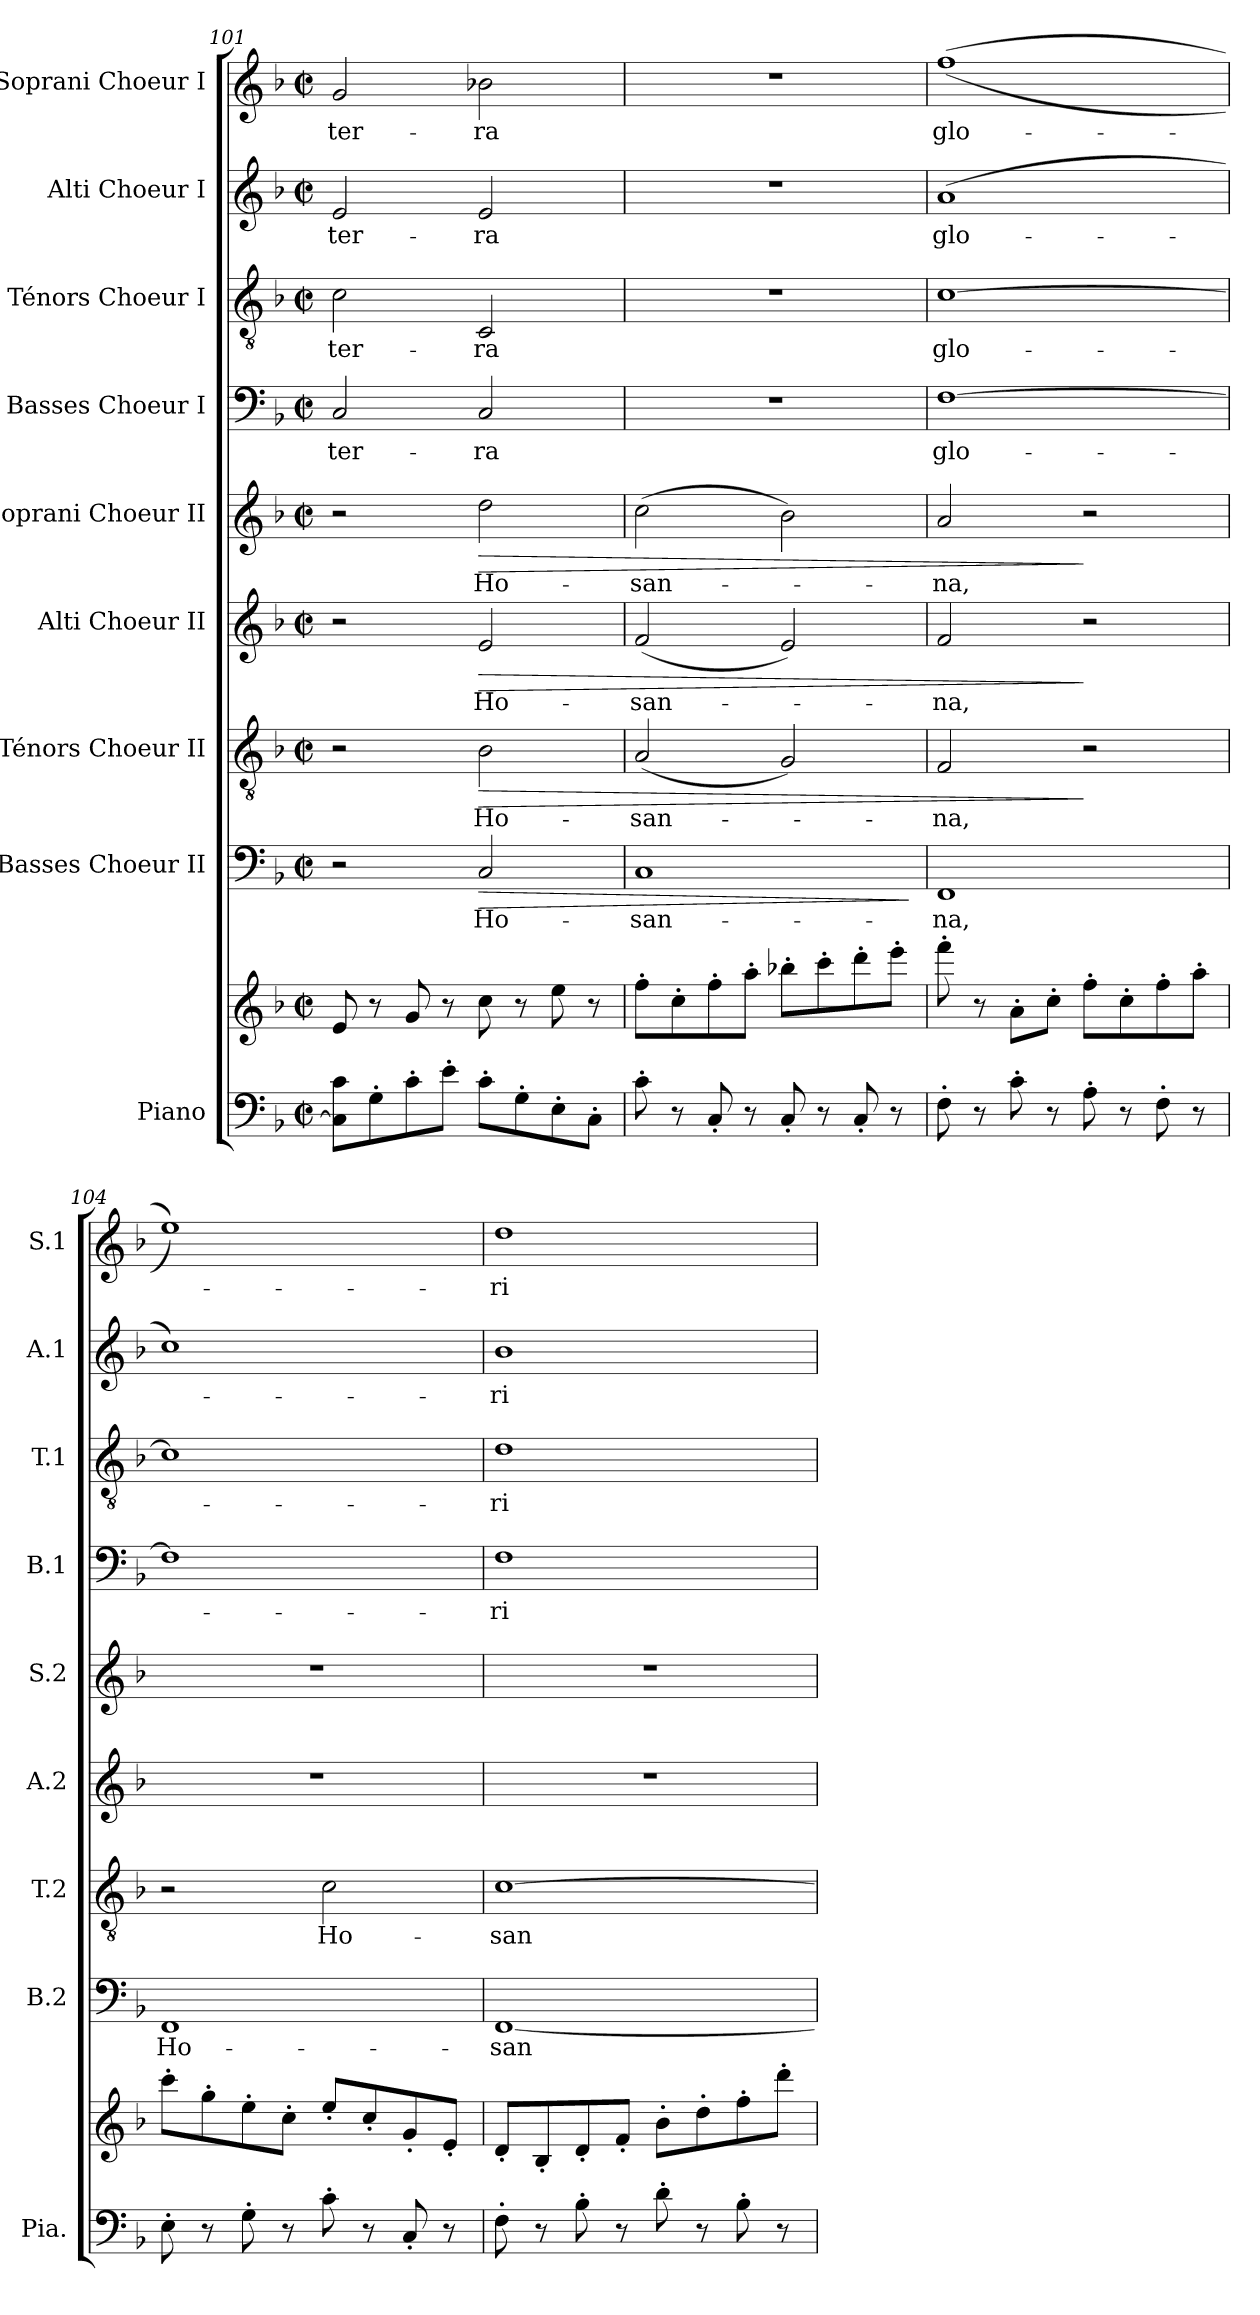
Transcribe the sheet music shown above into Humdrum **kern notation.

**kern	**kern	**kern	**text	**dynam	**kern	**text	**dynam	**kern	**text	**dynam	**kern	**text	**dynam	**kern	**text	**kern	**text	**kern	**text	**kern	**text
*part9	*part9	*part8	*part8	*part8	*part7	*part7	*part7	*part6	*part6	*part6	*part5	*part5	*part5	*part4	*part4	*part3	*part3	*part2	*part2	*part1	*part1
*staff10	*staff9	*staff8	*staff8	*staff8	*staff7	*staff7	*staff7	*staff6	*staff6	*staff6	*staff5	*staff5	*staff5	*staff4	*staff4	*staff3	*staff3	*staff2	*staff2	*staff1	*staff1
*I"Piano	*	*I"Basses Choeur II	*	*	*I"Ténors Choeur II	*	*	*I"Alti Choeur II	*	*	*I"Soprani Choeur II	*	*	*I"Basses Choeur I	*	*I"Ténors Choeur I	*	*I"Alti Choeur I	*	*I"Soprani Choeur I	*
*I'Pia.	*	*I'B.2	*	*	*I'T.2	*	*	*I'A.2	*	*	*I'S.2	*	*	*I'B.1	*	*I'T.1	*	*I'A.1	*	*I'S.1	*
*clefF4	*clefG2	*clefF4	*	*	*clefGv2	*	*	*clefG2	*	*	*clefG2	*	*	*clefF4	*	*clefGv2	*	*clefG2	*	*clefG2	*
*k[b-]	*k[b-]	*k[b-]	*	*	*k[b-]	*	*	*k[b-]	*	*	*k[b-]	*	*	*k[b-]	*	*k[b-]	*	*k[b-]	*	*k[b-]	*
*M2/2	*M2/2	*M2/2	*	*	*M2/2	*	*	*M2/2	*	*	*M2/2	*	*	*M2/2	*	*M2/2	*	*M2/2	*	*M2/2	*
*met(c|)	*met(c|)	*met(c|)	*	*	*met(c|)	*	*	*met(c|)	*	*	*met(c|)	*	*	*met(c|)	*	*met(c|)	*	*met(c|)	*	*met(c|)	*
=101	=101	=101	=101	=101	=101	=101	=101	=101	=101	=101	=101	=101	=101	=101	=101	=101	=101	=101	=101	=101	=101
*	*	*^	*	*	*^	*	*	*^	*	*	*	*	*	*	*	*	*	*	*	*	*
8C\] 8c\L	8e/	2r	2ryy	.	.	2r	2ryy	.	.	2r	2ryy	.	.	2r	.	.	2C/	ter-	2c\	ter-	2e/	ter-	2g/	ter-
8G'\	8r	.	.	.	.	.	.	.	.	.	.	.	.	.	.	.	.	.	.	.	.	.	.	.
8c'\	8g/	.	.	.	.	.	.	.	.	.	.	.	.	.	.	.	.	.	.	.	.	.	.	.
8e'\J	8r	.	.	.	.	.	.	.	.	.	.	.	.	.	.	.	.	.	.	.	.	.	.	.
!	!	!	!	!	!LO:HP:b	!	!	!	!LO:HP:b	!	!	!	!LO:HP:b	!	!	!LO:HP:b	!	!	!	!	!	!	!	!
8c'\L	8cc\	2C/	2ryy	Ho-	>	2B-\	2ryy	Ho-	>	2e/	2ryy	Ho-	>	2dd\	Ho-	>	2C/	-ra	2C/	-ra	2e/	-ra	2b-X\	-ra
8G'\	8r	.	.	.	.	.	.	.	.	.	.	.	.	.	.	.	.	.	.	.	.	.	.	.
8E'\	8ee\	.	.	.	.	.	.	.	.	.	.	.	.	.	.	.	.	.	.	.	.	.	.	.
8C'\J	8r	.	.	.	.	.	.	.	.	.	.	.	.	.	.	.	.	.	.	.	.	.	.	.
*	*	*v	*v	*	*	*	*	*	*	*v	*v	*	*	*	*	*	*	*	*	*	*	*	*	*
*	*	*	*	*	*v	*v	*	*	*	*	*	*	*	*	*	*	*	*	*	*	*	*
!!LO:PB:g=z
=102	=102	=102	=102	=102	=102	=102	=102	=102	=102	=102	=102	=102	=102	=102	=102	=102	=102	=102	=102	=102	=102
8c'\	8ff'\L	1C	-san-	.	(2A/	-san-	.	(2f/	-san-	.	(2cc\	-san-	.	1r	.	1r	.	1r	.	1r	.
8r	8cc'\	.	.	.	.	.	.	.	.	.	.	.	.	.	.	.	.	.	.	.	.
8C'/	8ff'\	.	.	.	.	.	.	.	.	.	.	.	.	.	.	.	.	.	.	.	.
8r	8aa'\J	.	.	.	.	.	.	.	.	.	.	.	.	.	.	.	.	.	.	.	.
8C'/	8bb-X'\L	.	.	.	2G/)	.	.	2e/)	.	.	2b-\)	.	.	.	.	.	.	.	.	.	.
8r	8ccc'\	.	.	.	.	.	.	.	.	.	.	.	.	.	.	.	.	.	.	.	.
8C'/	8ddd'\	.	.	.	.	.	.	.	.	.	.	.	.	.	.	.	.	.	.	.	.
8r	8eee'\J	.	.	.	.	.	.	.	.	.	.	.	.	.	.	.	.	.	.	.	.
.	.	.	.	]	.	.	.	.	.	.	.	.	.	.	.	.	.	.	.	.	.
=103	=103	=103	=103	=103	=103	=103	=103	=103	=103	=103	=103	=103	=103	=103	=103	=103	=103	=103	=103	=103	=103
8F'\	8fff'\	1FF	-na,	.	2F/	-na,	.	2f/	-na,	.	2a/	-na,	.	[1F	glo-	[1c	glo-	(1a	glo-	((1ff	glo-
8r	8r	.	.	.	.	.	.	.	.	.	.	.	.	.	.	.	.	.	.	.	.
8c'\	8a'\L	.	.	.	.	.	.	.	.	.	.	.	.	.	.	.	.	.	.	.	.
8r	8cc'\J	.	.	.	.	.	.	.	.	.	.	.	.	.	.	.	.	.	.	.	.
8A'\	8ff'\L	.	.	.	2r	.	]	2r	.	]	2r	.	]	.	.	.	.	.	.	.	.
8r	8cc'\	.	.	.	.	.	.	.	.	.	.	.	.	.	.	.	.	.	.	.	.
8F'\	8ff'\	.	.	.	.	.	.	.	.	.	.	.	.	.	.	.	.	.	.	.	.
8r	8aa'\J	.	.	.	.	.	.	.	.	.	.	.	.	.	.	.	.	.	.	.	.
=104	=104	=104	=104	=104	=104	=104	=104	=104	=104	=104	=104	=104	=104	=104	=104	=104	=104	=104	=104	=104	=104
8E'\	8ccc'\L	1FF	Ho-	.	2r	.	.	1r	.	.	1r	.	.	1F]	.	1c]	.	1cc)	.	1ee))	.
8r	8gg'\	.	.	.	.	.	.	.	.	.	.	.	.	.	.	.	.	.	.	.	.
8G'\	8ee'\	.	.	.	.	.	.	.	.	.	.	.	.	.	.	.	.	.	.	.	.
8r	8cc'\J	.	.	.	.	.	.	.	.	.	.	.	.	.	.	.	.	.	.	.	.
8c'\	8ee'/L	.	.	.	2c\	Ho-	.	.	.	.	.	.	.	.	.	.	.	.	.	.	.
8r	8cc'/	.	.	.	.	.	.	.	.	.	.	.	.	.	.	.	.	.	.	.	.
8C'/	8g'/	.	.	.	.	.	.	.	.	.	.	.	.	.	.	.	.	.	.	.	.
8r	8e'/J	.	.	.	.	.	.	.	.	.	.	.	.	.	.	.	.	.	.	.	.
=105	=105	=105	=105	=105	=105	=105	=105	=105	=105	=105	=105	=105	=105	=105	=105	=105	=105	=105	=105	=105	=105
8F'\	8d'/L	[1FF	-san-	.	[1c	-san-	.	1r	.	.	1r	.	.	1F	-ri-	1d	-ri-	1b-	-ri-	1dd	-ri-
8r	8B-'/	.	.	.	.	.	.	.	.	.	.	.	.	.	.	.	.	.	.	.	.
8B-'\	8d'/	.	.	.	.	.	.	.	.	.	.	.	.	.	.	.	.	.	.	.	.
8r	8f'/J	.	.	.	.	.	.	.	.	.	.	.	.	.	.	.	.	.	.	.	.
8d'\	8b-'\L	.	.	.	.	.	.	.	.	.	.	.	.	.	.	.	.	.	.	.	.
8r	8dd'\	.	.	.	.	.	.	.	.	.	.	.	.	.	.	.	.	.	.	.	.
8B-'\	8ff'\	.	.	.	.	.	.	.	.	.	.	.	.	.	.	.	.	.	.	.	.
8r	8ddd'\J	.	.	.	.	.	.	.	.	.	.	.	.	.	.	.	.	.	.	.	.
=	=	=	=	=	=	=	=	=	=	=	=	=	=	=	=	=	=	=	=	=	=
*-	*-	*-	*-	*-	*-	*-	*-	*-	*-	*-	*-	*-	*-	*-	*-	*-	*-	*-	*-	*-	*-
